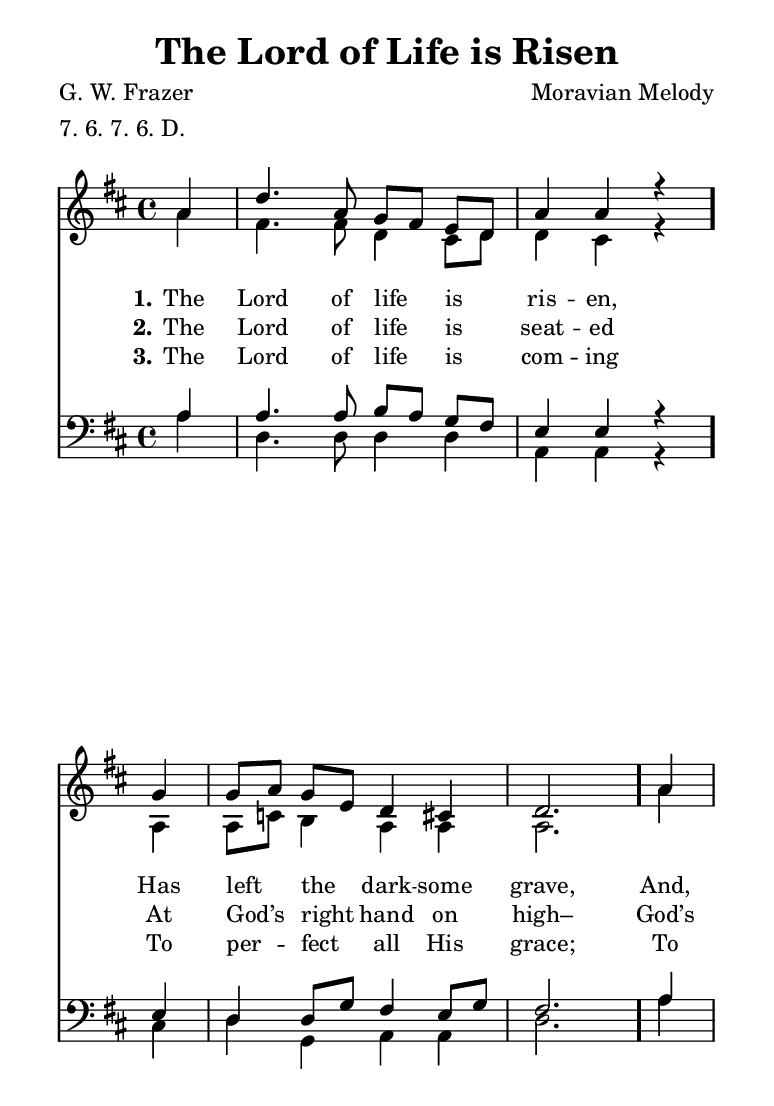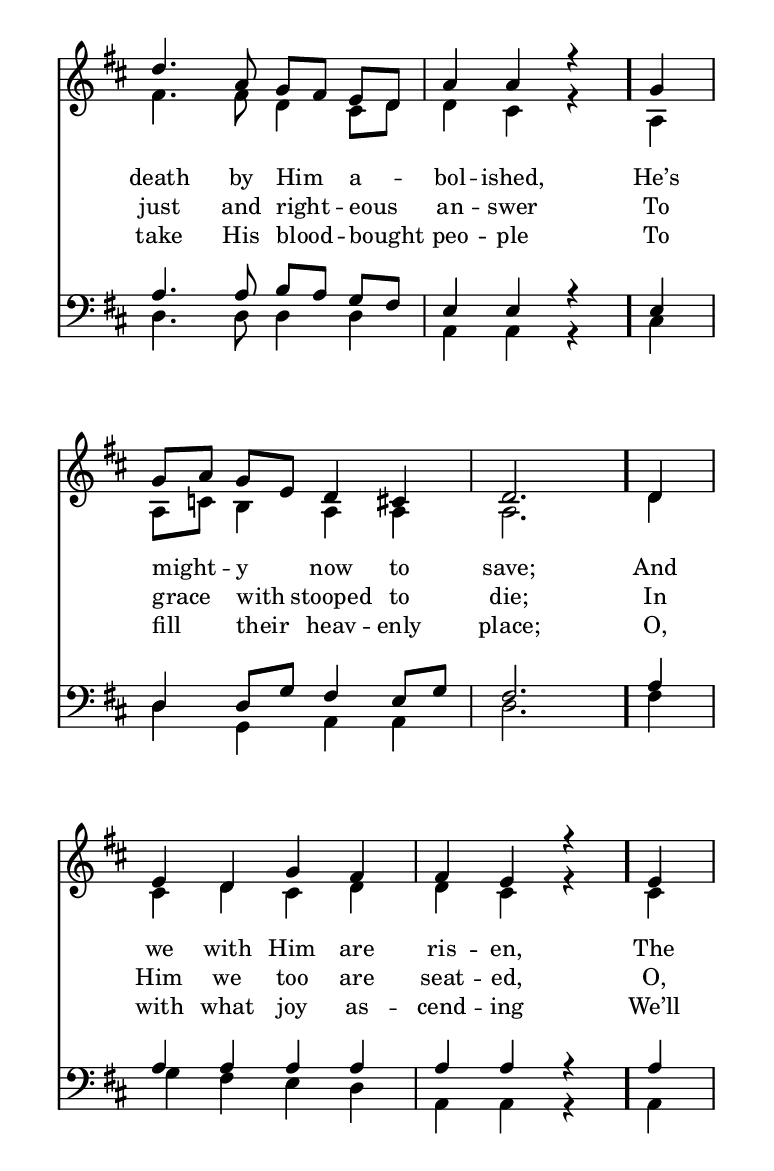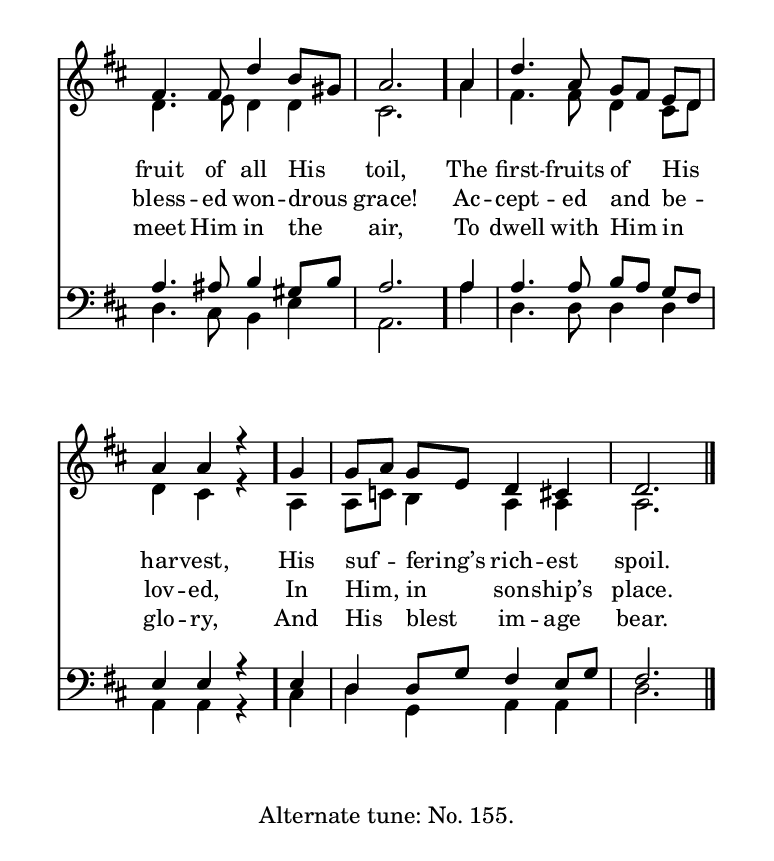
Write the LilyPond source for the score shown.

\include "common/global.ily"
\paper {
  \include "common/paper.ily"
}

\header{
  hymnnumber = "196"
  title = "The Lord of Life is Risen"
  tunename = "Ostrava"
  meter = "7. 6. 7. 6. D."
  poet = "G. W. Frazer"
  composer = "Moravian Melody"
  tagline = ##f
}

global = {
  \include "common/overrides.ily"
  \time 4/4
  \override Score.MetronomeMark.transparent = ##t % hide all fermata changes too
  \tempo 4=90
  \key d \major
  \partial 4
  \autoBeamOff
}

notesSoprano = {
\global
\relative c' {

  a'4 | d4. a8 g[ fis] e[ d] | a'4 a r4
  g4 | g8[ a] g[ e] d4 cis | d2.
  a'4 | d4. a8 g[ fis] e[ d] | a'4 a r4
  g4 | g8[ a] g[ e] d4 cis | d2.

  d4 | e d g fis | fis e r
  e4 | fis4. fis8 d'4 b8[ gis] | a2.

  a4 | d4. a8 g[ fis] e[ d] | a'4 a r4
  g4 | g8[ a] g[ e] d4 cis | d2.

  \bar "|."

}
}

notesAlto = {
\global
\relative e {

  a'4 | fis4. fis8 d4 cis8[ d] | d4 cis r
  a4 | a8[ c] b4 a a | a2.
  a'4 | fis4. fis8 d4 cis8[ d] | d4 cis r
  a4 | a8[ c] b4 a a | a2.

  d4 | cis d cis d | d cis r
  cis4 | d4. e8 d4 d | cis2.
  a'4 | fis4. fis8 d4 cis8[ d] | d4 cis r
  a4 | a8[ c] b4 a a | a2.

}
}

notesTenor = {
\global
\relative a {

  a4 | a4. a8 b8[ a] g[ fis] | e4 e r
  e4 | d d8[ g] fis4 e8[ g] | fis2.
  a4 | a4. a8 b8[ a] g[ fis] | e4 e r
  e4 | d d8[ g] fis4 e8[ g] | fis2.

  a4 | a a a a | a a r
  a4 | a4. ais8 b4 gis8[ b] | a2.
  a4 | a4. a8 b8[ a] g[ fis] | e4 e r
  e4 | d d8[ g] fis4 e8[ g] | fis2.

}
}

notesBass = {
\global
\relative f, {

  a'4 | d,4. d8 d4 d | a4 a r
  cis4 | d g, a a | d2.
  a'4 | d,4. d8 d4 d | a4 a r
  cis4 | d g, a a | d2.

  fis4 | g fis e d | a a r
  a4 | d4. cis8 b4 e | a,2.
  a'4 | d,4. d8 d4 d | a4 a r
  cis4 | d g, a a | d2.

}
}

wordsA = \lyricmode {
\set stanza = "1."

The Lord of life is ris -- en, \bar "."
Has left the dark -- some grave, \bar "."
And, death by Him a -- bol -- ished, \bar "."
He’s might -- y now to save; \bar "."
And we with Him are ris -- en, \bar "."
The fruit of all His toil, \bar "."
The first -- fruits of His har -- vest, \bar "."
His suf -- fering’s rich -- est spoil. \bar "."

}

wordsB = \lyricmode {
\set stanza = "2."

The Lord of life is seat -- ed
At God’s right hand on high–
God’s just and right -- eous an -- swer
To grace with stooped to die;
In Him we too are seat -- ed,
O, bless -- ed won -- drous grace!
Ac -- cept -- ed and be -- lov -- ed,
In Him, in son -- ship’s place.

}

wordsC = \lyricmode {
\set stanza = "3."

The Lord of life is com -- ing
To per -- fect all His grace;
To take His blood -- bought peo -- ple
To fill their heav -- enly place;
O, with what joy as -- cend -- ing
We’ll meet Him in the air,
To dwell with Him in glo -- ry,
And His blest im -- age bear.

}

\score {
  \context ChoirStaff <<
    \context Staff = upper <<
      \set ChoirStaff.systemStartDelimiter = #'SystemStartBar
      \context Voice  = sopranos { \voiceOne << \notesSoprano >> }
      \context Voice  = altos { \voiceTwo << \notesAlto >> }
      \context Lyrics = one   \lyricsto sopranos \wordsA
      \context Lyrics = two   \lyricsto sopranos \wordsB
      \context Lyrics = three \lyricsto sopranos \wordsC
    >>
    \context Staff = men <<
      \clef bass
      \context Voice  = tenors { \voiceOne << \notesTenor >> }
      \context Voice  = basses { \voiceTwo << \notesBass >> }
    >>
  >>
  \layout {
    \include "common/layout.ily"
  }
  \midi{
    \include "common/midi.ily"
  }
}

\noPageBreak \markup { \vspace #2 \fill-line { \raise #2 \line { Alternate tune: No. 155. } } }

\version "2.18.2"  % necessary for upgrading to future LilyPond versions.

% vi:set et ts=2 sw=2 ai nocindent syntax=lilypond:
